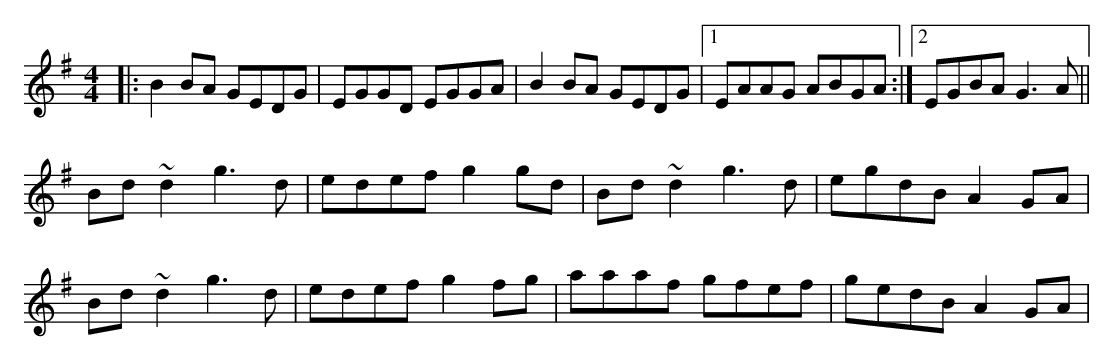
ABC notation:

X:1
M:4/4
K:G
|:B2BA GEDG|EGGD EGGA|B2BA GEDG|1 EAAG ABGA:|2 EGBA G3A||
Bd~d2 g3d|edef g2gd|Bd~d2 g3d|egdB A2GA|
Bd~d2 g3d|edef g2fg|aaaf gfef|gedB A2GA|
